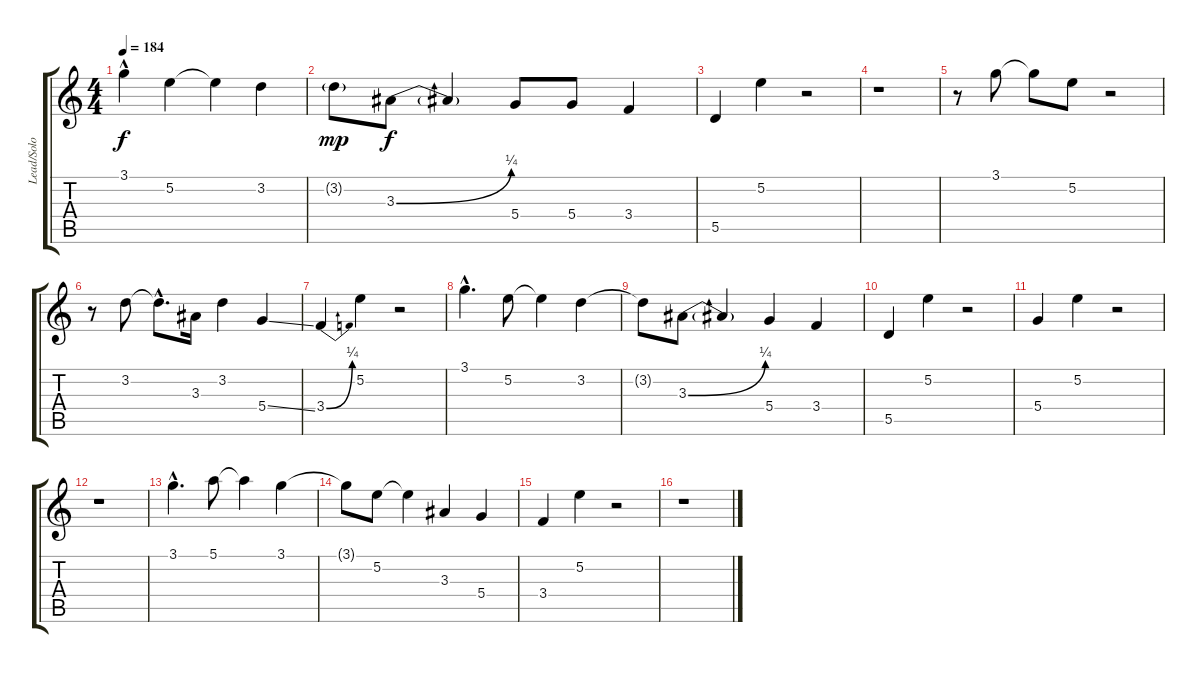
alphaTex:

\track ("Lead/Solo" "Lead/Solo") {instrument distortionguitar}
\staff {score tabs}
\tuning (E4 B3 G3 D3 A2 E2) {hide}
\ts (4 4)
\tempo 184
\clef g2
\ks c
3.1{hac}.4{dy f} 5.2.4 5.2{t}.4 3.2.4 |
3.2{g}.8{dy mp} 3.3{be (bend 0 0 60 1)}.8{dy f} 3.3{t}.4 5.4.8 5.4.8 3.4.4 |
5.5.4 5.2.4 r.2 |
r.1 |
r.8 3.1.8 3.1{t}.8 5.2.8 r.2 |
r.8 3.2.8 3.2{hac t}.8{d} 3.3.16 3.2.4 5.4{ss}.4 |
3.4{be (bend 0 0 60 1)}.4 5.2.4 r.2 |
3.1{hac}.4{d} 5.2.8 5.2{t}.4 3.2.4 |
3.2{t}.8 3.3{be (bend 0 0 60 1)}.8 3.3{t}.4 5.4.4 3.4.4 |
5.5.4 5.2.4 r.2 |
5.4.4 5.2.4 r.2 |
r.1 |
3.1{hac}.4{d} 5.1.8 5.1{t}.4 3.1.4 |
3.1{t}.8 5.2.8 5.2{t}.4 3.3.4 5.4.4 |
3.4.4 5.2.4 r.2 |
r.1
